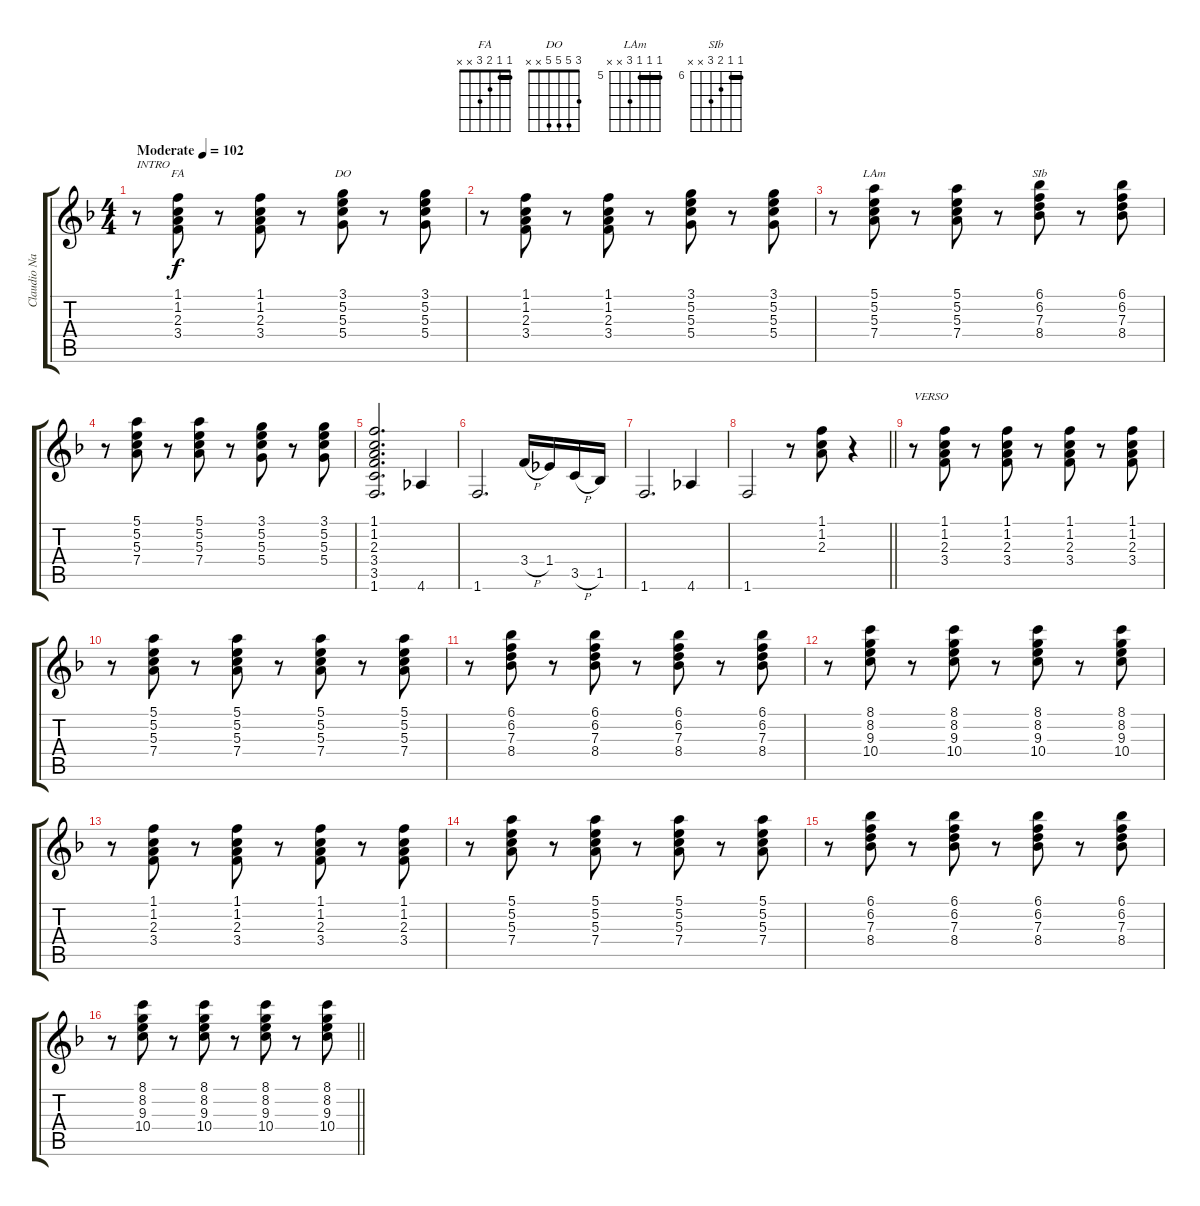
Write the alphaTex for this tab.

\track ("Claudio Narea (Guitarra)" "Claudio Na") {instrument overdrivenguitar}
\staff {score tabs}
\tuning (E4 B3 G3 D3 A2 E2) {hide}
\chord ("FA" 1 1 2 3 x x) {barre 1}
\chord ("DO" 3 5 5 5 x x)
\chord ("LAm" 5 5 5 7 x x) {firstfret 5 barre 5}
\chord ("SIb" 6 6 7 8 x x) {firstfret 6 barre 6}
\ts (4 4)
\tempo (102 "Moderate")
\clef g2
\ks f
r.8{txt "INTRO" dy f instrument overdrivenguitar} (1.1 1.2 2.3 3.4).8{ch "FA"} r.8 (1.1 1.2 2.3 3.4).8 r.8 (3.1 5.2 5.3 5.4).8{ch "DO"} r.8 (3.1 5.2 5.3 5.4).8 |
r.8 (1.1 1.2 2.3 3.4).8 r.8 (1.1 1.2 2.3 3.4).8 r.8 (3.1 5.2 5.3 5.4).8 r.8 (3.1 5.2 5.3 5.4).8 |
r.8 (5.1 5.2 5.3 7.4).8{ch "LAm"} r.8 (5.1 5.2 5.3 7.4).8 r.8 (6.1 6.2 7.3 8.4).8{ch "SIb"} r.8 (6.1 6.2 7.3 8.4).8 |
r.8 (5.1 5.2 5.3 7.4).8 r.8 (5.1 5.2 5.3 7.4).8 r.8 (3.1 5.2 5.3 5.4).8 r.8 (3.1 5.2 5.3 5.4).8 |
(1.1 1.2 2.3 3.4 3.5 1.6).2{d} 4.6.4 |
1.6.2{d} 3.4{h}.16 1.4.16 3.5{h}.16 1.5.16 |
1.6.2{d} 4.6.4 |
\barLineRight lightlight
1.6.2 r.8 (1.1 1.2 2.3).8 r.4 |
r.8{txt "VERSO"} (1.1 1.2 2.3 3.4).8 r.8 (1.1 1.2 2.3 3.4).8 r.8 (1.1 1.2 2.3 3.4).8 r.8 (1.1 1.2 2.3 3.4).8 |
r.8 (5.1 5.2 5.3 7.4).8 r.8 (5.1 5.2 5.3 7.4).8 r.8 (5.1 5.2 5.3 7.4).8 r.8 (5.1 5.2 5.3 7.4).8 |
r.8 (6.1 6.2 7.3 8.4).8 r.8 (6.1 6.2 7.3 8.4).8 r.8 (6.1 6.2 7.3 8.4).8 r.8 (6.1 6.2 7.3 8.4).8 |
r.8 (8.1 8.2 9.3 10.4).8 r.8 (8.1 8.2 9.3 10.4).8 r.8 (8.1 8.2 9.3 10.4).8 r.8 (8.1 8.2 9.3 10.4).8 |
r.8 (1.1 1.2 2.3 3.4).8 r.8 (1.1 1.2 2.3 3.4).8 r.8 (1.1 1.2 2.3 3.4).8 r.8 (1.1 1.2 2.3 3.4).8 |
r.8 (5.1 5.2 5.3 7.4).8 r.8 (5.1 5.2 5.3 7.4).8 r.8 (5.1 5.2 5.3 7.4).8 r.8 (5.1 5.2 5.3 7.4).8 |
r.8 (6.1 6.2 7.3 8.4).8 r.8 (6.1 6.2 7.3 8.4).8 r.8 (6.1 6.2 7.3 8.4).8 r.8 (6.1 6.2 7.3 8.4).8 |
\barLineRight lightlight
r.8 (8.1 8.2 9.3 10.4).8 r.8 (8.1 8.2 9.3 10.4).8 r.8 (8.1 8.2 9.3 10.4).8 r.8 (8.1 8.2 9.3 10.4).8
